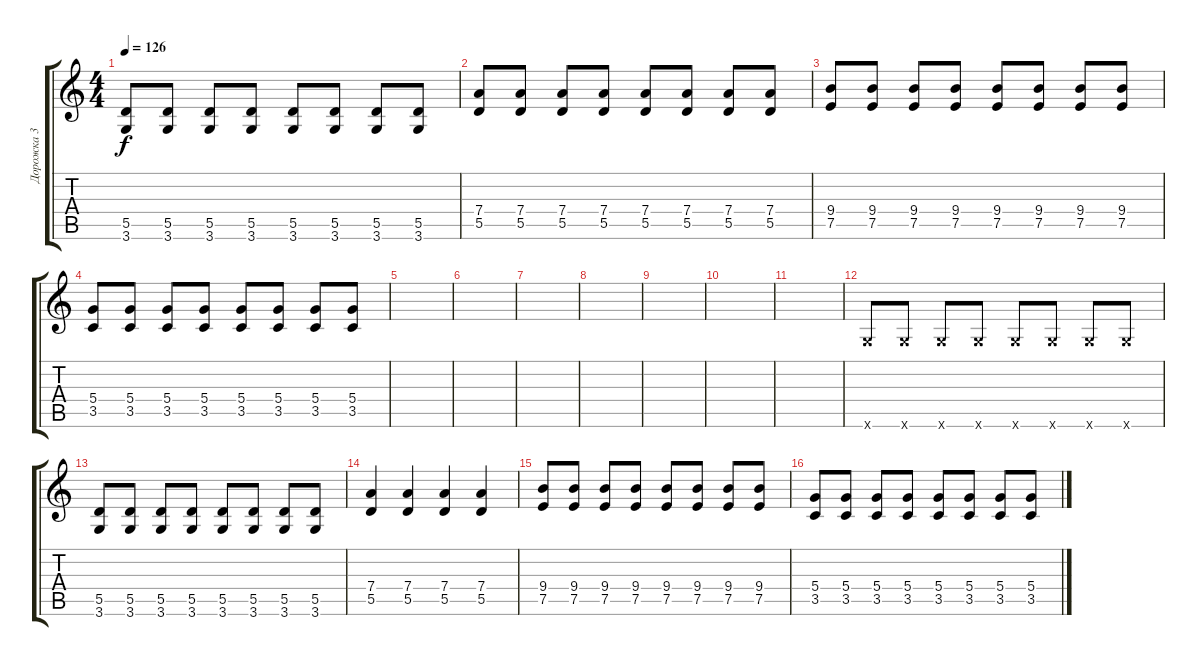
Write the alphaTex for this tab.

\track ("Дорожка 3" "Дорожка 3") {instrument electricguitarjazz}
\staff {score tabs}
\tuning (E4 B3 G3 D3 A2 E2) {hide}
\ts (4 4)
\tempo 126
\clef g2
\ks c
(5.5 3.6).8{dy f} (5.5 3.6).8 (5.5 3.6).8 (5.5 3.6).8 (5.5 3.6).8 (5.5 3.6).8 (5.5 3.6).8 (5.5 3.6).8 |
(7.4 5.5).8 (7.4 5.5).8 (7.4 5.5).8 (7.4 5.5).8 (7.4 5.5).8 (7.4 5.5).8 (7.4 5.5).8 (7.4 5.5).8 |
(9.4 7.5).8 (9.4 7.5).8 (9.4 7.5).8 (9.4 7.5).8 (9.4 7.5).8 (9.4 7.5).8 (9.4 7.5).8 (9.4 7.5).8 |
(5.4 3.5).8 (5.4 3.5).8 (5.4 3.5).8 (5.4 3.5).8 (5.4 3.5).8 (5.4 3.5).8 (5.4 3.5).8 (5.4 3.5).8 |
|
|
|
|
|
|
|
3.6{x}.8 3.6{x}.8 3.6{x}.8 3.6{x}.8 3.6{x}.8 3.6{x}.8 3.6{x}.8 3.6{x}.8 |
(5.5 3.6).8 (5.5 3.6).8 (5.5 3.6).8 (5.5 3.6).8 (5.5 3.6).8 (5.5 3.6).8 (5.5 3.6).8 (5.5 3.6).8 |
(7.4 5.5).4 (7.4 5.5).4 (7.4 5.5).4 (7.4 5.5).4 |
(9.4 7.5).8 (9.4 7.5).8 (9.4 7.5).8 (9.4 7.5).8 (9.4 7.5).8 (9.4 7.5).8 (9.4 7.5).8 (9.4 7.5).8 |
(5.4 3.5).8 (5.4 3.5).8 (5.4 3.5).8 (5.4 3.5).8 (5.4 3.5).8 (5.4 3.5).8 (5.4 3.5).8 (5.4 3.5).8
